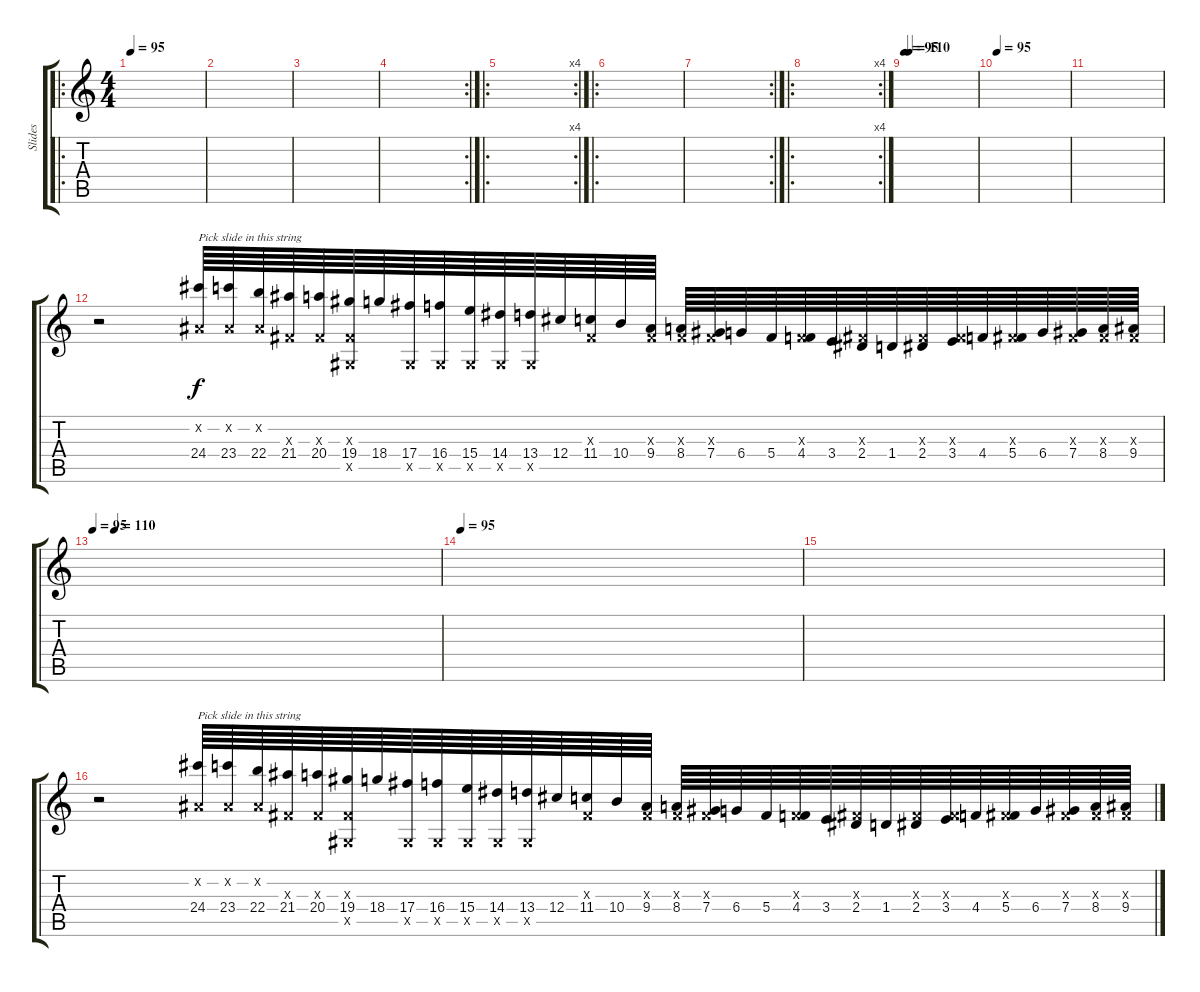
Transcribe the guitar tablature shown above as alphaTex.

\track ("Slides " "Slides ") {instrument distortionguitar}
\staff {score tabs}
\tuning (Eb4 Bb3 Gb3 Db3 Ab2 Eb2) {hide}
\ro
\ts (4 4)
\tempo 95
\clef g2
\ks c
|
|
|
\rc 2
|
\ro
\rc 4
|
\ro
|
\rc 2
|
\ro
\rc 4
|
\tempo 95
\tempo (110 0.0625)
|
\tempo 95
|
|
r.2 (0.2{x} 24.4).64{txt "Pick slide in this string"} (0.2{x} 23.4).64 (0.2{x} 22.4).64 (0.3{x} 21.4).64 (0.3{x} 20.4).64 (0.3{x} 19.4 0.5{x}).64 18.4.64 (17.4 0.5{x}).64 (16.4 0.5{x}).64 (15.4 0.5{x}).64 (14.4 0.5{x}).64 (13.4 0.5{x}).64 12.4.64 (0.3{x} 11.4).64 10.4.64 (0.3{x} 9.4).64 (0.3{x} 8.4).64 (0.3{x} 7.4).64 6.4.64 5.4.64 (0.3{x} 4.4).64 3.4.64 (0.3{x} 2.4).64 1.4.64 (0.3{x} 2.4).64 (0.3{x} 3.4).64 4.4.64 (0.3{x} 5.4).64 6.4.64 (0.3{x} 7.4).64 (0.3{x} 8.4).64 (0.3{x} 9.4).64 |
\tempo 95
\tempo (110 0.0625)
|
\tempo 95
|
|
r.2 (0.2{x} 24.4).64{txt "Pick slide in this string"} (0.2{x} 23.4).64 (0.2{x} 22.4).64 (0.3{x} 21.4).64 (0.3{x} 20.4).64 (0.3{x} 19.4 0.5{x}).64 18.4.64 (17.4 0.5{x}).64 (16.4 0.5{x}).64 (15.4 0.5{x}).64 (14.4 0.5{x}).64 (13.4 0.5{x}).64 12.4.64 (0.3{x} 11.4).64 10.4.64 (0.3{x} 9.4).64 (0.3{x} 8.4).64 (0.3{x} 7.4).64 6.4.64 5.4.64 (0.3{x} 4.4).64 3.4.64 (0.3{x} 2.4).64 1.4.64 (0.3{x} 2.4).64 (0.3{x} 3.4).64 4.4.64 (0.3{x} 5.4).64 6.4.64 (0.3{x} 7.4).64 (0.3{x} 8.4).64 (0.3{x} 9.4).64
